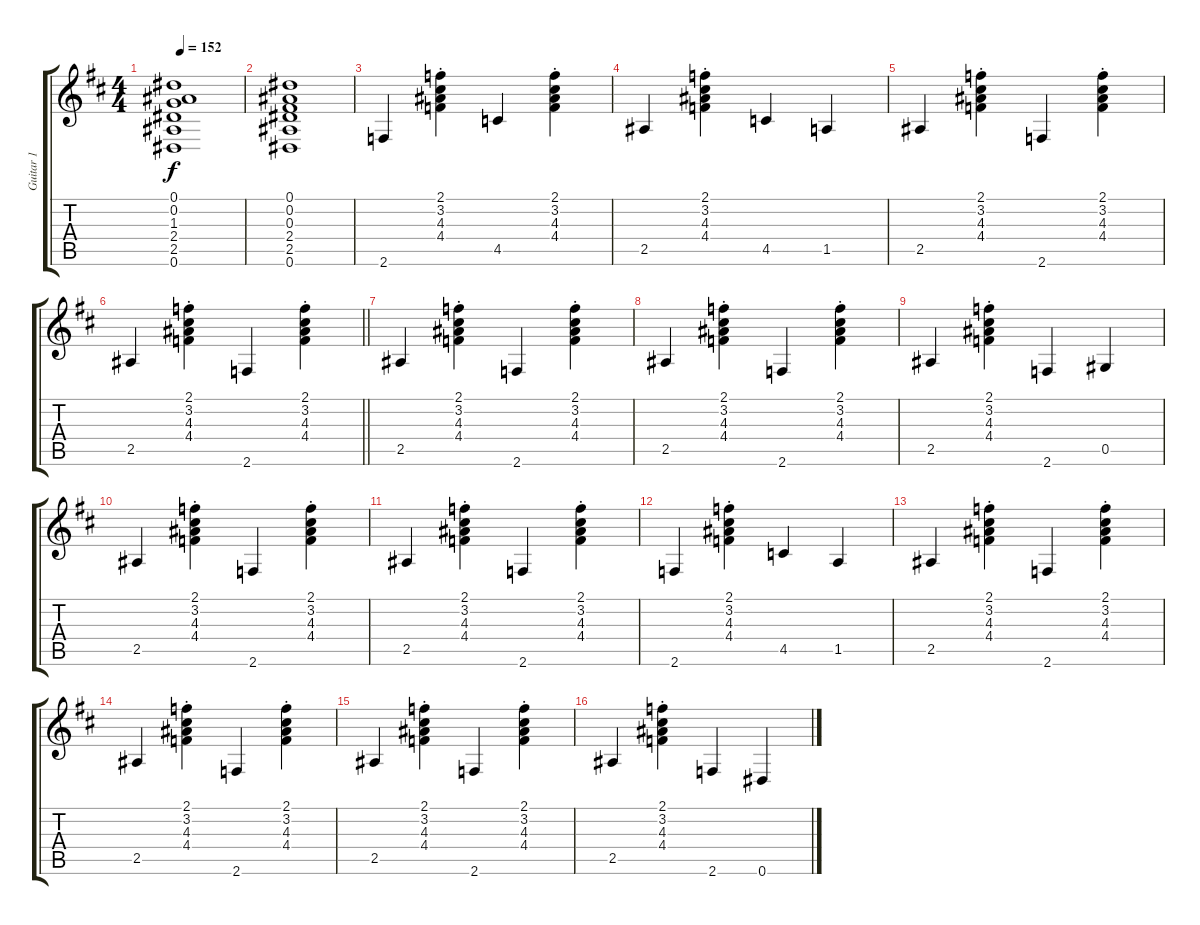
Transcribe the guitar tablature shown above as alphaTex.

\track ("Guitar 1" "Guitar 1") {instrument acousticguitarnylon}
\staff {score tabs}
\tuning (Eb4 Bb3 Gb3 Db3 Ab2 Eb2) {hide}
\ts (4 4)
\tempo 152
\clef g2
\ks d
(0.1 0.2 1.3 2.4 2.5 0.6).1{dy f} |
(0.1 0.2 0.3 2.4 2.5 0.6).1 |
2.6.4 (2.1{st} 3.2{st} 4.3{st} 4.4{st}).4 4.5.4 (2.1{st} 3.2{st} 4.3{st} 4.4{st}).4 |
2.5.4 (2.1{st} 3.2{st} 4.3{st} 4.4{st}).4 4.5.4 1.5.4 |
2.5.4 (2.1{st} 3.2{st} 4.3{st} 4.4{st}).4 2.6.4 (2.1{st} 3.2{st} 4.3{st} 4.4{st}).4 |
\barLineRight lightlight
2.5.4 (2.1{st} 3.2{st} 4.3{st} 4.4{st}).4 2.6.4 (2.1{st} 3.2{st} 4.3{st} 4.4{st}).4 |
2.5.4 (2.1{st} 3.2{st} 4.3{st} 4.4{st}).4 2.6.4 (2.1{st} 3.2{st} 4.3{st} 4.4{st}).4 |
2.5.4 (2.1{st} 3.2{st} 4.3{st} 4.4{st}).4 2.6.4 (2.1{st} 3.2{st} 4.3{st} 4.4{st}).4 |
2.5.4 (2.1{st} 3.2{st} 4.3{st} 4.4{st}).4 2.6.4 0.5.4 |
2.5.4 (2.1{st} 3.2{st} 4.3{st} 4.4{st}).4 2.6.4 (2.1{st} 3.2{st} 4.3{st} 4.4{st}).4 |
2.5.4 (2.1{st} 3.2{st} 4.3{st} 4.4{st}).4 2.6.4 (2.1{st} 3.2{st} 4.3{st} 4.4{st}).4 |
2.6.4 (2.1{st} 3.2{st} 4.3{st} 4.4{st}).4 4.5.4 1.5.4 |
2.5.4 (2.1{st} 3.2{st} 4.3{st} 4.4{st}).4 2.6.4 (2.1{st} 3.2{st} 4.3{st} 4.4{st}).4 |
2.5.4 (2.1{st} 3.2{st} 4.3{st} 4.4{st}).4 2.6.4 (2.1{st} 3.2{st} 4.3{st} 4.4{st}).4 |
2.5.4 (2.1{st} 3.2{st} 4.3{st} 4.4{st}).4 2.6.4 (2.1{st} 3.2{st} 4.3{st} 4.4{st}).4 |
2.5.4 (2.1{st} 3.2{st} 4.3{st} 4.4{st}).4 2.6.4 0.6.4
